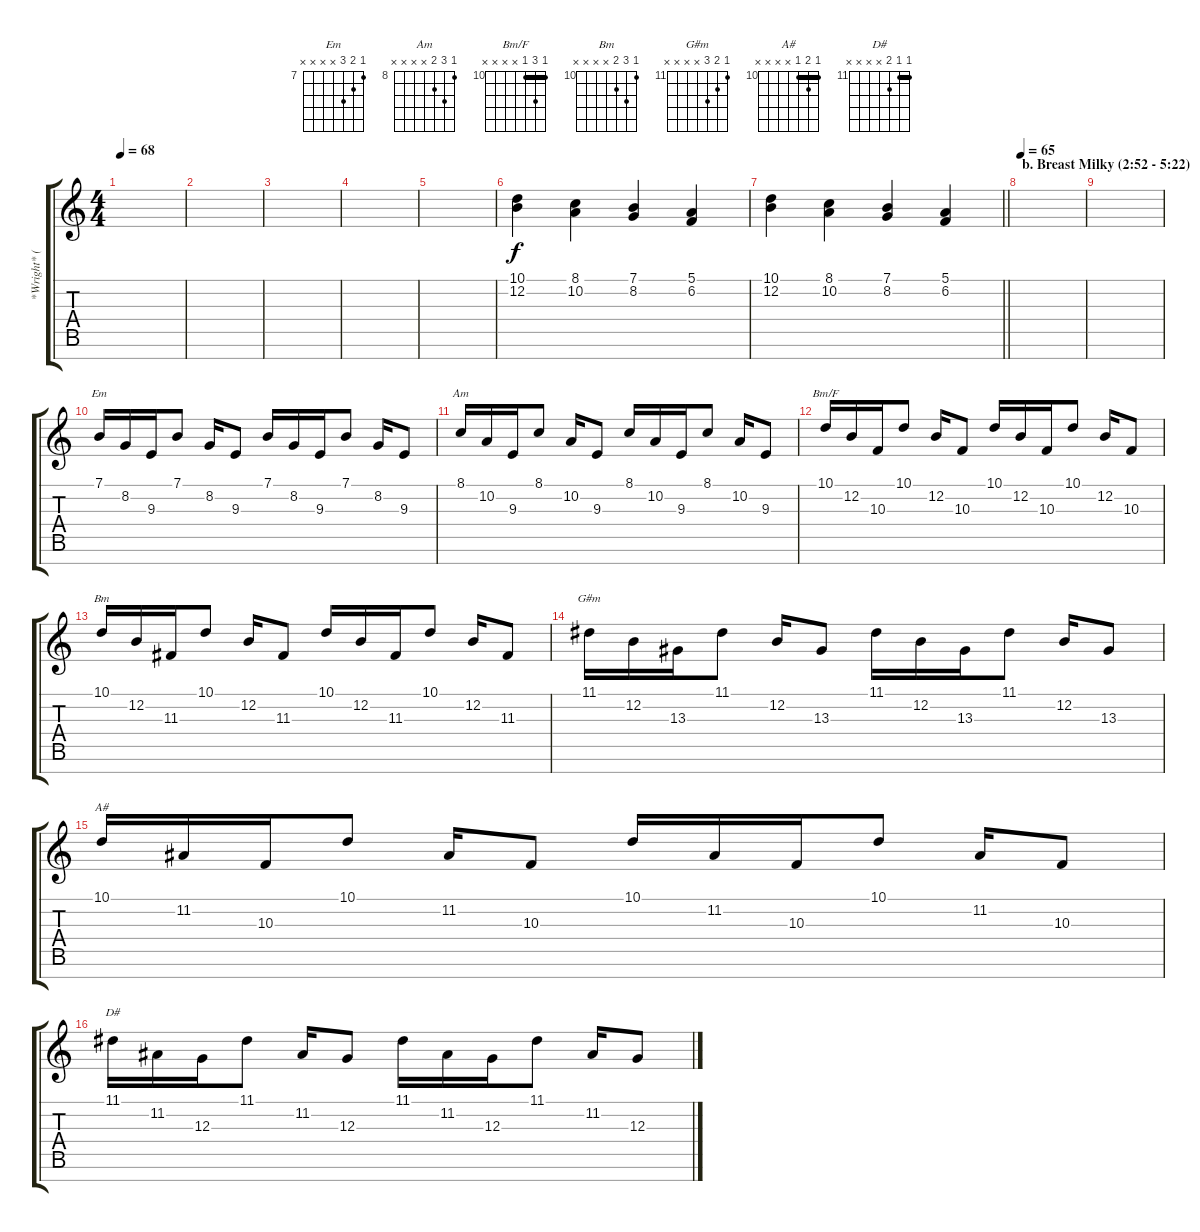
\track ("*Wright* (Organ II)" "*Wright* (") {instrument rockorgan}
\staff {score tabs}
\tuning (E4 B3 G3 D3 A2 E2 B1) {hide}
\chord ("Em" 7 8 9 x x x x) {firstfret 7}
\chord ("Am" 8 10 9 x x x x) {firstfret 8}
\chord ("Bm/F" 10 12 10 x x x x) {firstfret 10 barre 10}
\chord ("Bm" 10 12 11 x x x x) {firstfret 10}
\chord ("G#m" 11 12 13 x x x x) {firstfret 11}
\chord ("A#" 10 11 10 x x x x) {firstfret 10 barre 10}
\chord ("D#" 11 11 12 x x x x) {firstfret 11 barre 11}
\ts (4 4)
\tempo 68
\clef g2
\ks c
|
|
|
|
|
(10.1 12.2).4 (8.1 10.2).4 (7.1 8.2).4 (5.1 6.2).4 |
\barLineRight lightlight
(10.1 12.2).4 (8.1 10.2).4 (7.1 8.2).4 (5.1 6.2).4 |
\section ("" "b. Breast Milky (2:52 - 5:22)")
\tempo 65
|
|
7.1.16{ch "Em" instrument drawbarorgan} 8.2.16 9.3.16 7.1.8 8.2.16 9.3.8 7.1.16 8.2.16 9.3.16 7.1.8 8.2.16 9.3.8 |
8.1.16{ch "Am"} 10.2.16 9.3.16 8.1.8 10.2.16 9.3.8 8.1.16 10.2.16 9.3.16 8.1.8 10.2.16 9.3.8 |
10.1.16{ch "Bm/F"} 12.2.16 10.3.16 10.1.8 12.2.16 10.3.8 10.1.16 12.2.16 10.3.16 10.1.8 12.2.16 10.3.8 |
10.1.16{ch "Bm"} 12.2.16 11.3.16 10.1.8 12.2.16 11.3.8 10.1.16 12.2.16 11.3.16 10.1.8 12.2.16 11.3.8 |
11.1.16{ch "G#m"} 12.2.16 13.3.16 11.1.8 12.2.16 13.3.8 11.1.16 12.2.16 13.3.16 11.1.8 12.2.16 13.3.8 |
10.1.16{ch "A#"} 11.2.16 10.3.16 10.1.8 11.2.16 10.3.8 10.1.16 11.2.16 10.3.16 10.1.8 11.2.16 10.3.8 |
11.1.16{ch "D#"} 11.2.16 12.3.16 11.1.8 11.2.16 12.3.8 11.1.16 11.2.16 12.3.16 11.1.8 11.2.16 12.3.8
